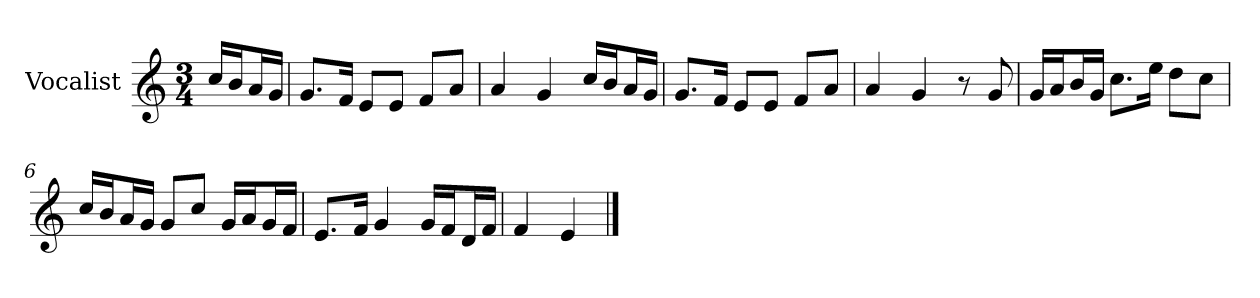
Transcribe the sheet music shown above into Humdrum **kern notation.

**kern
*part1
*staff1
*I"Vocalist
*k[]
*C:
*M3/4
=
16ccLL
16bJ
16aL
16gJJ
=1
8.gL
16fJk
8eL
8eJ
8fL
8aJ
=2
4a
4g
16ccLL
16bJ
16aL
16gJJ
=3
8.gL
16fJk
8eL
8eJ
8fL
8aJ
=4
4a
4g
8r
8g
=5
16gLL
16aJ
16bL
16gJJ
8.ccL
16eeJk
8ddL
8ccJ
=6
16ccLL
16bJ
16aL
16gJJ
8gL
8ccJ
16gLL
16aJ
16gL
16fJJ
=7
8.eL
16fJk
4g
16gLL
16fJ
16dL
16fJJ
=8
4f
4e
==
*-
